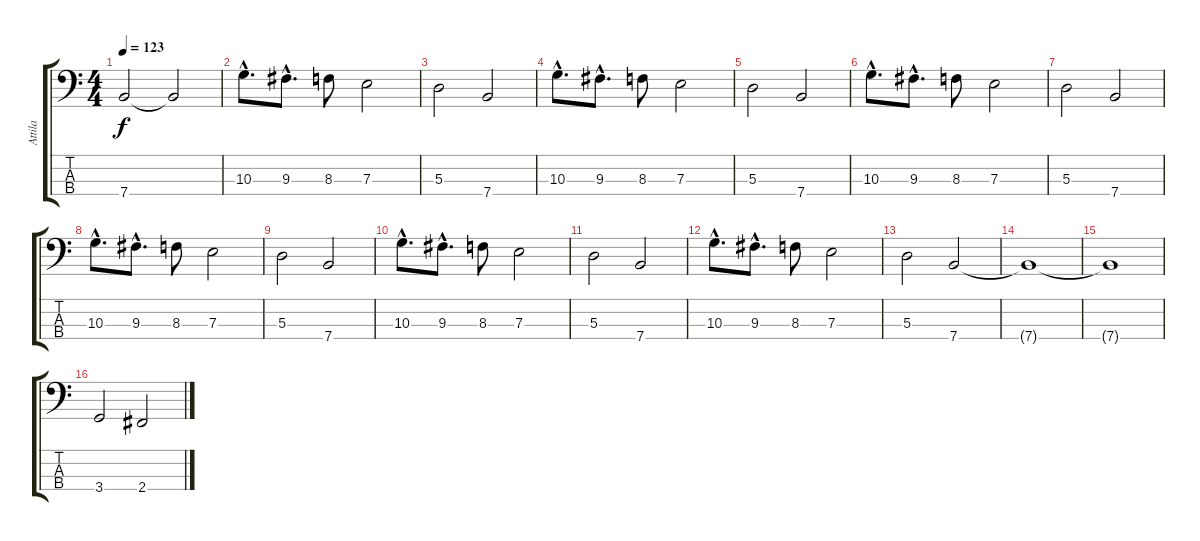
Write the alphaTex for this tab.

\track ("Attila" "Attila") {instrument electricbassfinger}
\staff {score tabs}
\tuning (G2 D2 A1 E1) {hide}
\ts (4 4)
\tempo 123
\clef f4
\ks c
7.4{t}.2{dy f} 7.4{t}.2 |
10.3{hac}.8{d} 9.3{hac}.8{d} 8.3.8 7.3.2 |
5.3.2 7.4.2 |
10.3{hac}.8{d} 9.3{hac}.8{d} 8.3.8 7.3.2 |
5.3.2 7.4.2 |
10.3{hac}.8{d} 9.3{hac}.8{d} 8.3.8 7.3.2 |
5.3.2 7.4.2 |
10.3{hac}.8{d} 9.3{hac}.8{d} 8.3.8 7.3.2 |
5.3.2 7.4.2 |
10.3{hac}.8{d} 9.3{hac}.8{d} 8.3.8 7.3.2 |
5.3.2 7.4.2 |
10.3{hac}.8{d} 9.3{hac}.8{d} 8.3.8 7.3.2 |
5.3.2 7.4.2 |
7.4{t}.1 |
7.4{t}.1 |
3.4.2 2.4.2
